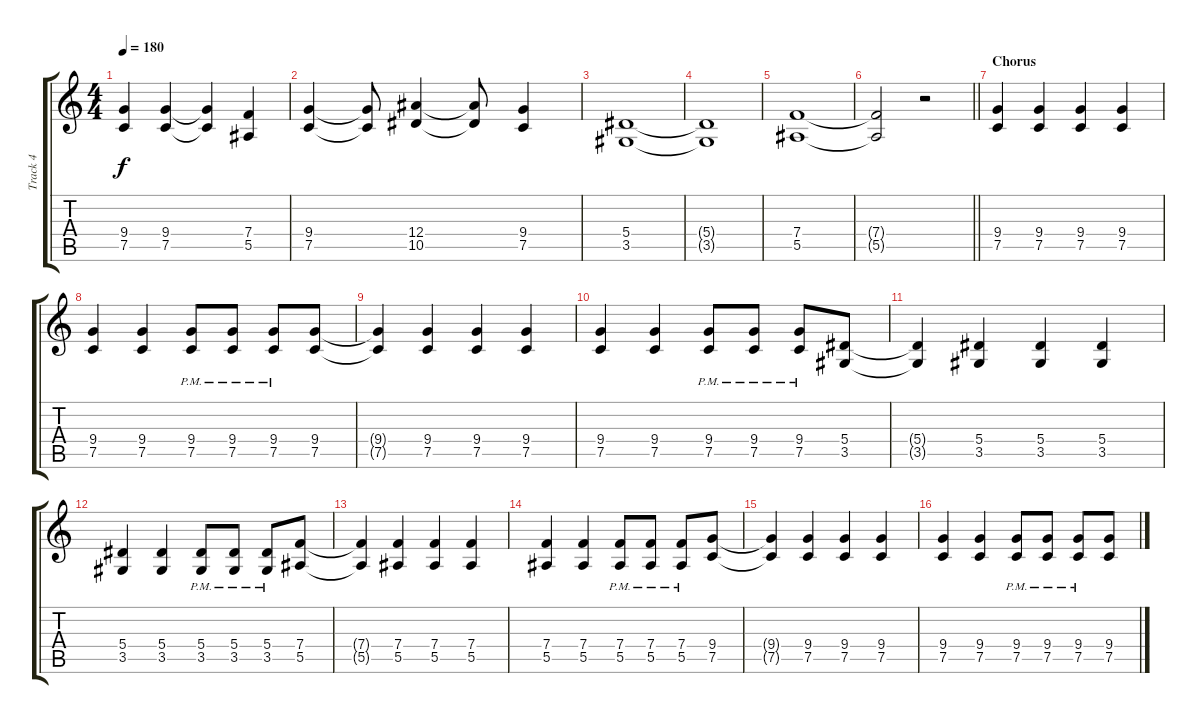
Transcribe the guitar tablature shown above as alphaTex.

\track ("Track 4" "Track 4") {instrument distortionguitar}
\staff {score tabs}
\tuning (C4 G3 Eb3 Bb2 F2 C2) {hide}
\ts (4 4)
\tempo 180
\clef g2
\ks c
(9.4{t} 7.5{t}).4{dy f} (9.4 7.5).4 (9.4{t} 7.5{t}).4 (7.4 5.5).4 |
(9.4 7.5).4 (9.4{t} 7.5{t}).8 (12.4 10.5).4 (12.4{t} 10.5{t}).8 (9.4 7.5).4 |
(5.4 3.5).1 |
(5.4{t} 3.5{t}).1 |
(7.4 5.5).1 |
\barLineRight lightlight
(7.4{t} 5.5{t}).2 r.2 |
\section ("" "Chorus")
(9.4 7.5).4 (9.4 7.5).4 (9.4 7.5).4 (9.4 7.5).4 |
(9.4 7.5).4 (9.4 7.5).4 (9.4{pm} 7.5{pm}).8 (9.4{pm} 7.5{pm}).8 (9.4{pm} 7.5{pm}).8 (9.4 7.5).8 |
(9.4{t} 7.5{t}).4 (9.4 7.5).4 (9.4 7.5).4 (9.4 7.5).4 |
(9.4 7.5).4 (9.4 7.5).4 (9.4{pm} 7.5{pm}).8 (9.4{pm} 7.5{pm}).8 (9.4{pm} 7.5{pm}).8 (5.4 3.5).8 |
(5.4{t} 3.5{t}).4 (5.4 3.5).4 (5.4 3.5).4 (5.4 3.5).4 |
(5.4 3.5).4 (5.4 3.5).4 (5.4{pm} 3.5{pm}).8 (5.4{pm} 3.5{pm}).8 (5.4{pm} 3.5{pm}).8 (7.4 5.5).8 |
(7.4{t} 5.5{t}).4 (7.4 5.5).4 (7.4 5.5).4 (7.4 5.5).4 |
(7.4 5.5).4 (7.4 5.5).4 (7.4{pm} 5.5{pm}).8 (7.4{pm} 5.5{pm}).8 (7.4{pm} 5.5{pm}).8 (9.4 7.5).8 |
(9.4{t} 7.5{t}).4 (9.4 7.5).4 (9.4 7.5).4 (9.4 7.5).4 |
(9.4 7.5).4 (9.4 7.5).4 (9.4{pm} 7.5{pm}).8 (9.4{pm} 7.5{pm}).8 (9.4{pm} 7.5{pm}).8 (9.4 7.5).8
